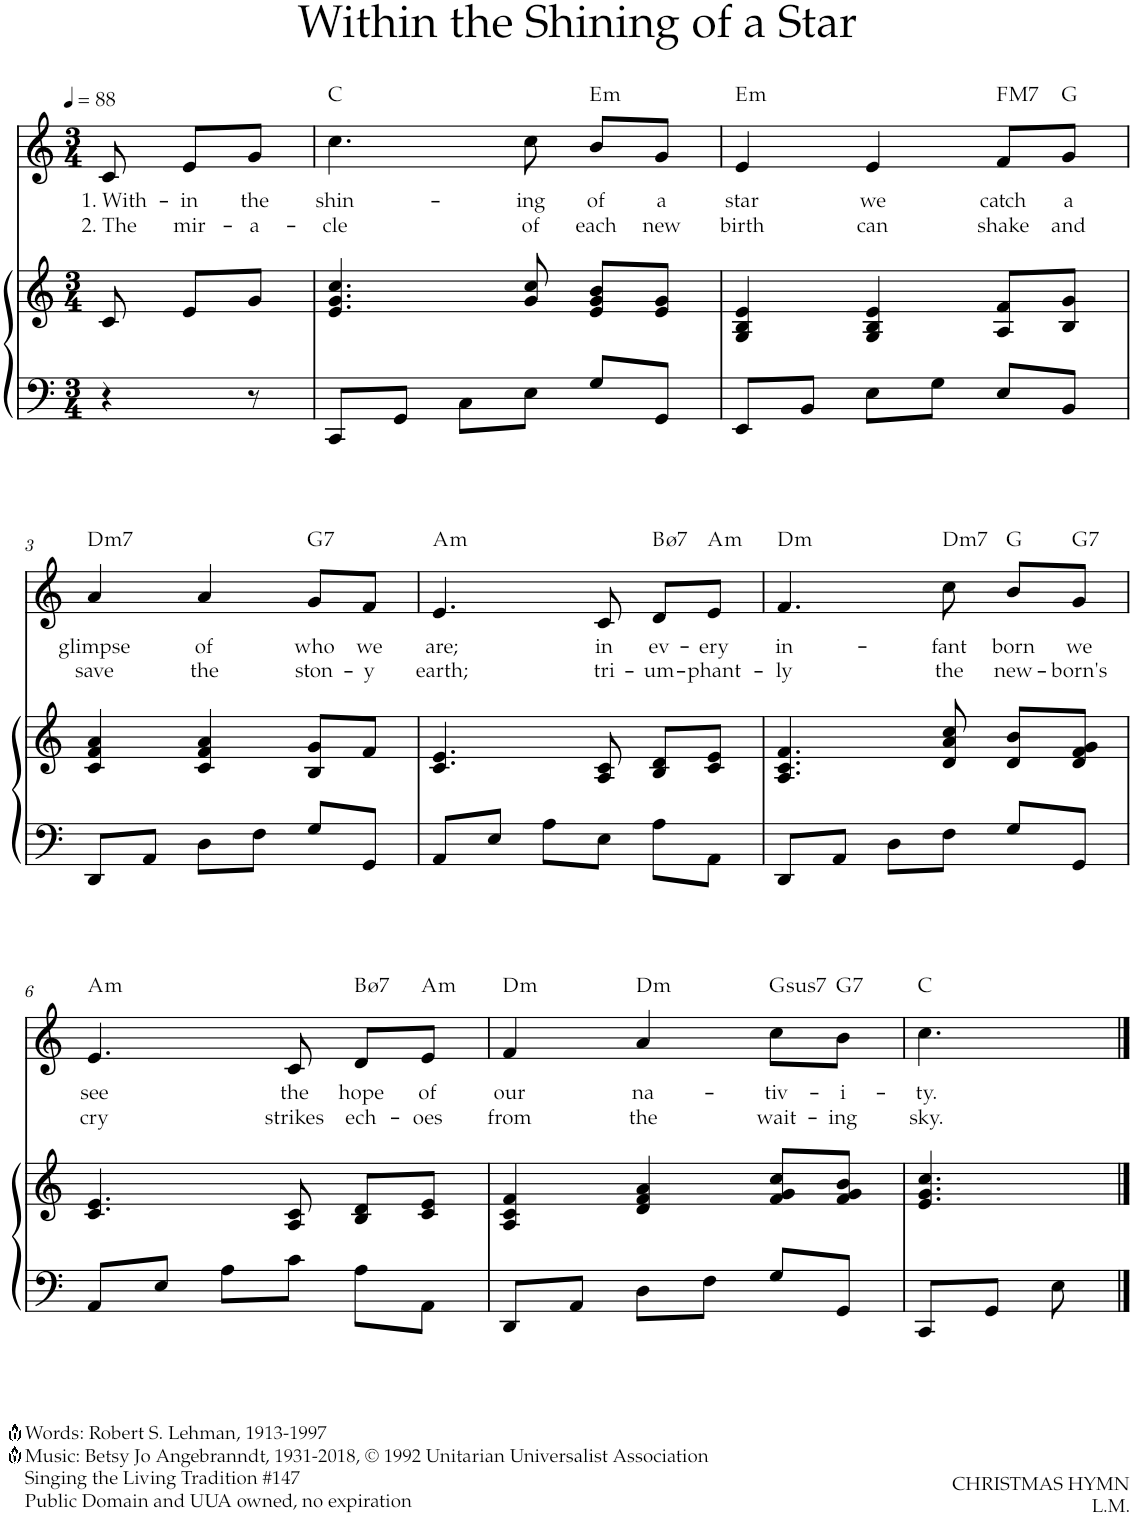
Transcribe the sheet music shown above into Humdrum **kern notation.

**kern	**kern	**kern	**text	**text	**harte
*part2	*part2	*part1	*part1	*part1	*part1
*staff3	*staff2	*staff1	*staff1	*staff1	*
*I"Piano	*	*I"Oboe	*	*	*
*I'Pno	*	*I'Ob	*	*	*
*clefF4	*clefG2	*clefG2	*	*	*
*k[]	*k[]	*k[]	*	*	*
*M3/4	*M3/4	*M3/4	*	*	*
*MM88	*MM88	*MM88	*	*	*
=	=	=	=	=	=
!	!	!	!LO:LY:b	!LO:LY:b	!
4r	8c/	8c/	1. With-	2. The	.
!	!	!	!LO:LY:b	!LO:LY:b	!
.	8e/L	8e/L	-in	mir-	.
!	!	!	!LO:LY:b	!LO:LY:b	!
8r	8g/J	8g/J	the	-a-	.
=1	=1	=1	=1	=1	=1
!	!	!	!LO:LY:b	!LO:LY:b	!
8CC/L	4.e/ 4.g/ 4.cc/	4.cc\	shin-	-cle	C:maj
8GG/J	.	.	.	.	.
8C\L	.	.	.	.	.
!	!	!	!LO:LY:b	!LO:LY:b	!
8E\J	8g/ 8cc/	8cc\	-ing	of	.
!	!	!	!LO:LY:b	!LO:LY:b	!LO:H:kt=m
8G/L	8e/ 8g/ 8b/L	8b/L	of	each	E:min
!	!	!	!LO:LY:b	!LO:LY:b	!
8GG/J	8e/ 8g/J	8g/J	a	new	.
=2	=2	=2	=2	=2	=2
!	!	!	!LO:LY:b	!LO:LY:b	!LO:H:kt=m
8EE/L	4G/ 4B/ 4e/	4e/	star	birth	E:min
8BB/J	.	.	.	.	.
!	!	!	!LO:LY:b	!LO:LY:b	!
8E\L	4G/ 4B/ 4e/	4e/	we	can	.
8G\J	.	.	.	.	.
!	!	!	!LO:LY:b	!LO:LY:b	!LO:H:kt=M7
8E/L	8A/ 8f/L	8f/L	catch	shake	F:maj7
!	!	!	!LO:LY:b	!LO:LY:b	!
8BB/J	8B/ 8g/J	8g/J	a	and	G:maj
!!LO:LB:g=z
=3	=3	=3	=3	=3	=3
!	!	!	!LO:LY:b	!LO:LY:b	!LO:H:kt=m7
8DD/L	4c/ 4f/ 4a/	4a/	glimpse	save	D:min7
8AA/J	.	.	.	.	.
!	!	!	!LO:LY:b	!LO:LY:b	!
8D\L	4c/ 4f/ 4a/	4a/	of	the	.
8F\J	.	.	.	.	.
!	!	!	!LO:LY:b	!LO:LY:b	!LO:H:kt=7
8G/L	8B/ 8g/L	8g/L	who	ston-	G:7
!	!	!	!LO:LY:b	!LO:LY:b	!
8GG/J	8f/J	8f/J	we	-y	.
=4	=4	=4	=4	=4	=4
!	!	!	!LO:LY:b	!LO:LY:b	!LO:H:kt=m
8AA/L	4.c/ 4.e/	4.e/	are;	earth;	A:min
8E/J	.	.	.	.	.
8A\L	.	.	.	.	.
!	!	!	!LO:LY:b	!LO:LY:b	!
8E\J	8A/ 8c/	8c/	in	tri-	.
!	!	!	!LO:LY:b	!LO:LY:b	!LO:H:kt=7
8A\L	8B/ 8d/L	8d/L	ev-	-um-	B:hdim7
!	!	!	!LO:LY:b	!LO:LY:b	!LO:H:kt=m
8AA\J	8c/ 8e/J	8e/J	-ery	-phant-	A:min
=5	=5	=5	=5	=5	=5
!	!	!	!LO:LY:b	!LO:LY:b	!LO:H:kt=m
8DD/L	4.A/ 4.c/ 4.f/	4.f/	in-	-ly	D:min
8AA/J	.	.	.	.	.
8D\L	.	.	.	.	.
!	!	!	!LO:LY:b	!LO:LY:b	!LO:H:kt=m7
8F\J	8d/ 8a/ 8cc/	8cc\	-fant	the	D:min7
!	!	!	!LO:LY:b	!LO:LY:b	!
8G/L	8d/ 8b/L	8b/L	born	new-	G:maj
!	!	!	!LO:LY:b	!LO:LY:b	!LO:H:kt=7
8GG/J	8d/ 8f/ 8g/J	8g/J	we	-born's	G:7
!!LO:LB:g=z
=6	=6	=6	=6	=6	=6
!	!	!	!LO:LY:b	!LO:LY:b	!LO:H:kt=m
8AA/L	4.c/ 4.e/	4.e/	see	cry	A:min
8E/J	.	.	.	.	.
8A\L	.	.	.	.	.
!	!	!	!LO:LY:b	!LO:LY:b	!
8c\J	8A/ 8c/	8c/	the	strikes	.
!	!	!	!LO:LY:b	!LO:LY:b	!LO:H:kt=7
8A\L	8B/ 8d/L	8d/L	hope	ech-	B:hdim7
!	!	!	!LO:LY:b	!LO:LY:b	!LO:H:kt=m
8AA\J	8c/ 8e/J	8e/J	of	-oes	A:min
=7	=7	=7	=7	=7	=7
!	!	!	!LO:LY:b	!LO:LY:b	!LO:H:kt=m
8DD/L	4A/ 4c/ 4f/	4f/	our	from	D:min
8AA/J	.	.	.	.	.
!	!	!	!LO:LY:b	!LO:LY:b	!LO:H:kt=m
8D\L	4d/ 4f/ 4a/	4a/	na-	the	D:min
8F\J	.	.	.	.	.
!	!	!	!LO:LY:b	!LO:LY:b	!LO:H:kt=7
8G/L	8f/ 8g/ 8cc/L	8cc\L	-tiv-	wait-	G:maj
!	!	!	!LO:LY:b	!LO:LY:b	!LO:H:kt=7
8GG/J	8f/ 8g/ 8b/J	8b\J	-i-	-ing	G:7
=8	=8	=8	=8	=8	=8
!	!	!	!LO:LY:b	!LO:LY:b	!
8CC/L	4.e/ 4.g/ 4.cc/	4.cc\	-ty.	sky.	C:maj
8GG/J	.	.	.	.	.
8E\	.	.	.	.	.
==	==	==	==	==	==
*-	*-	*-	*-	*-	*-
